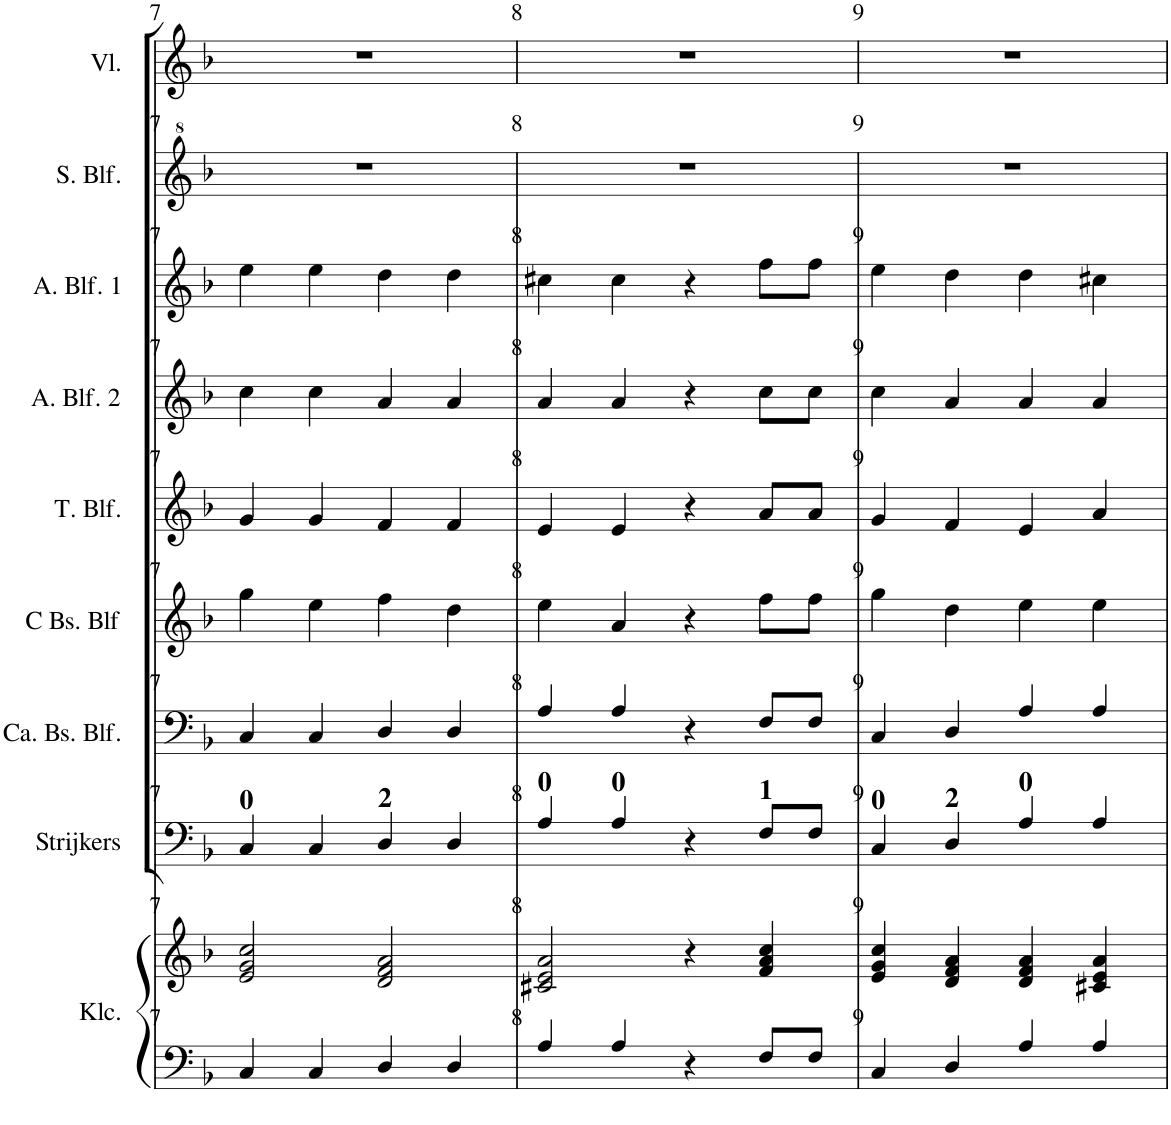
**kern	**kern	**kern	**kern	**kern	**kern	**kern	**kern	**kern	**kern
*part9	*part9	*part8	*part7	*part6	*part5	*part4	*part3	*part2	*part1
*staff10	*staff9	*staff8	*staff7	*staff6	*staff5	*staff4	*staff3	*staff2	*staff1
*I"Klavecimbel	*	*I"Strijkers	*I"Contrabas-blokfluit	*I"C Bas-blokfluit	*I"Tenor-blokfluit	*I"Alt-blokfluit 2	*I"Alt-blokfluit 1	*I"Sopraan-blokfluit	*I"Viool
*I'Klc.	*	*I'Strijkers	*I'Ca. Bs. Blf.	*I'C Bs. Blf	*I'T. Blf.	*I'A. Blf. 2	*I'A. Blf. 1	*I'S. Blf.	*I'Vl.
!!LO:PB:g=z
*clefF4	*clefG2	*clefF4	*clefF4	*clefG2	*clefG2	*clefG2	*clefG2	*clefG^2	*clefG2
*k[b-]	*k[b-]	*k[b-]	*k[b-]	*k[b-]	*k[b-]	*k[b-]	*k[b-]	*k[b-]	*k[b-]
*M4/4	*M4/4	*M4/4	*M4/4	*M4/4	*M4/4	*M4/4	*M4/4	*M4/4	*M4/4
*met(c)	*met(c)	*met(c)	*met(c)	*met(c)	*met(c)	*met(c)	*met(c)	*met(c)	*met(c)
=7	=7	=7	=7	=7	=7	=7	=7	=7	=7
4C/	2e/ 2g/ 2cc/	4C/	4C/	4gg\	4g/	4cc\	4ee\	1r	1r
4C/	.	4C/	4C/	4ee\	4g/	4cc\	4ee\	.	.
4D/	2d/ 2f/ 2a/	4D/	4D/	4ff\	4f/	4a/	4dd\	.	.
4D/	.	4D/	4D/	4dd\	4f/	4a/	4dd\	.	.
=8	=8	=8	=8	=8	=8	=8	=8	=8	=8
4A/	2c#X/ 2e/ 2a/	4A/	4A/	4ee\	4e/	4a/	4cc#X\	1r	1r
4A/	.	4A/	4A/	4a/	4e/	4a/	4cc#\	.	.
4r	4r	4r	4r	4r	4r	4r	4r	.	.
8F/L	4f/ 4a/ 4cc/	8F/L	8F/L	8ff\L	8a/L	8cc\L	8ff\L	.	.
8F/J	.	8F/J	8F/J	8ff\J	8a/J	8cc\J	8ff\J	.	.
=9	=9	=9	=9	=9	=9	=9	=9	=9	=9
4C/	4e/ 4g/ 4cc/	4C/	4C/	4gg\	4g/	4cc\	4ee\	1r	1r
4D/	4d/ 4f/ 4a/	4D/	4D/	4dd\	4f/	4a/	4dd\	.	.
4A/	4d/ 4f/ 4a/	4A/	4A/	4ee\	4e/	4a/	4dd\	.	.
4A/	4c#X/ 4e/ 4a/	4A/	4A/	4ee\	4a/	4a/	4cc#X\	.	.
=	=	=	=	=	=	=	=	=	=
*-	*-	*-	*-	*-	*-	*-	*-	*-	*-
